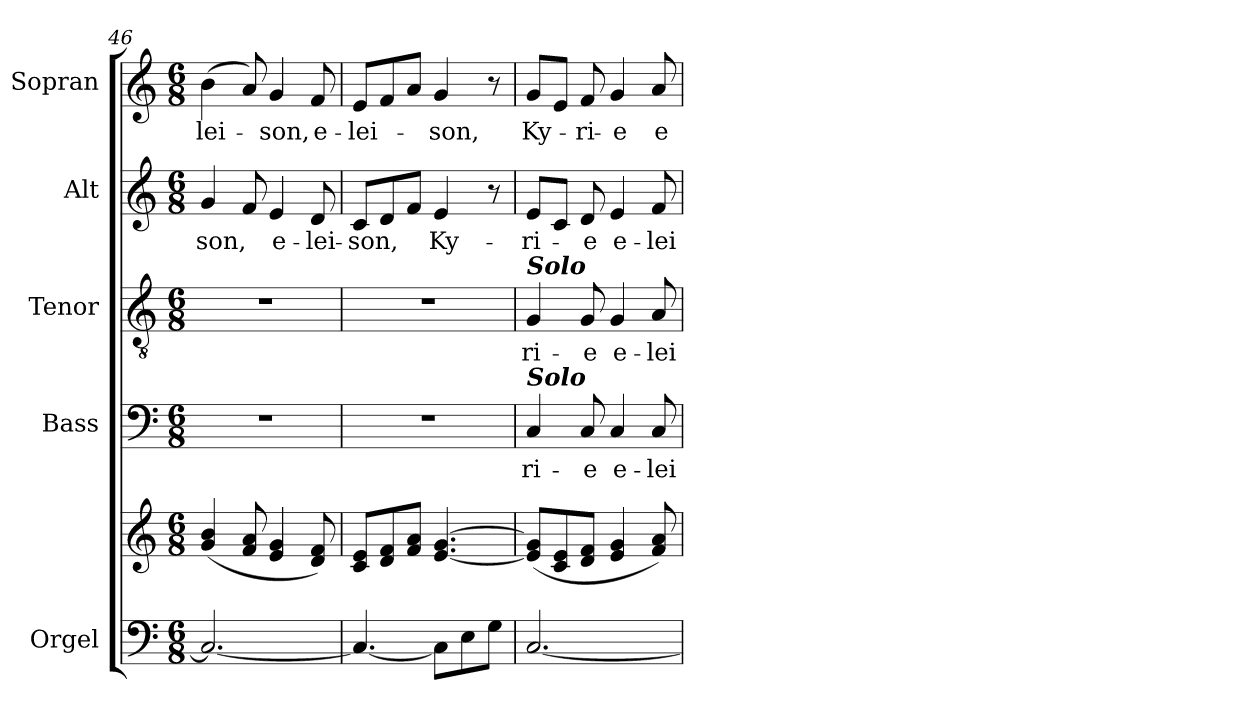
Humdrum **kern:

**kern	**kern	**kern	**text	**kern	**text	**kern	**text	**kern	**text
*part5	*part5	*part4	*part4	*part3	*part3	*part2	*part2	*part1	*part1
*staff6	*staff5	*staff4	*staff4	*staff3	*staff3	*staff2	*staff2	*staff1	*staff1
*I"Orgel	*	*I"Bass	*	*I"Tenor	*	*I"Alt	*	*I"Sopran	*
*I'Org.	*	*I'B.	*	*I'T.	*	*I'A.	*	*I'S.	*
*clefF4	*clefG2	*clefF4	*	*clefGv2	*	*clefG2	*	*clefG2	*
*k[]	*k[]	*k[]	*	*k[]	*	*k[]	*	*k[]	*
*C:	*C:	*C:	*	*C:	*	*C:	*	*C:	*
*M6/8	*M6/8	*M6/8	*	*M6/8	*	*M6/8	*	*M6/8	*
=46	=46	=46	=46	=46	=46	=46	=46	=46	=46
!	!	!	!	!	!	!	!LO:LY:b	!	!LO:LY:b
2.C/_	(<4g/ 4b/	2.r	.	2.r	.	4g/	-son,	(>4b\	-lei-
.	8f/ 8a/	.	.	.	.	8f/	.	8a/)	.
!	!	!	!	!	!	!	!LO:LY:b	!	!LO:LY:b
.	4e/ 4g/	.	.	.	.	4e/	e-	4g/	-son,
!	!	!	!	!	!	!	!LO:LY:b	!	!LO:LY:b
.	8d/ 8f/)	.	.	.	.	8d/	-lei-	8f/	e-
=47	=47	=47	=47	=47	=47	=47	=47	=47	=47
!	!	!	!	!	!	!	!LO:LY:b	!	!LO:LY:b
4.C/_	8c/ 8e/L	2.r	.	2.r	.	8c/L	-son,	8e/L	-lei-
.	8d/ 8f/	.	.	.	.	8d/	.	8f/	.
.	8f/ 8a/J	.	.	.	.	8f/J	.	8a/J	.
!	!	!	!	!	!	!	!LO:LY:b	!	!LO:LY:b
8C\L]	[4.e/ [4.g/	.	.	.	.	4e/	Ky-	4g/	-son,
8E\	.	.	.	.	.	.	.	.	.
8G\J	.	.	.	.	.	8r	.	8r	.
=48	=48	=48	=48	=48	=48	=48	=48	=48	=48
!	!	!	!	!LO:TX:a:Bi:t=Solo	!	!	!	!	!
!	!	!LO:TX:a:Bi:t=Solo	!	!	!	!	!	!	!
!	!	!	!LO:LY:b	!	!LO:LY:b	!	!LO:LY:b	!	!LO:LY:b
[2.C/	(<8e/] 8g/]L	4C/	-ri-	4G/	-ri-	8e/L	-ri-	8g/L	Ky-
.	8c/ 8e/	.	.	.	.	8c/J	.	8e/J	.
!	!	!	!LO:LY:b	!	!LO:LY:b	!	!LO:LY:b	!	!LO:LY:b
.	8d/ 8f/J	8C/	-e	8G/	-e	8d/	-e	8f/	-ri-
!	!	!	!LO:LY:b	!	!LO:LY:b	!	!LO:LY:b	!	!LO:LY:b
.	4e/ 4g/	4C/	e-	4G/	e-	4e/	e-	4g/	-e
!	!	!	!LO:LY:b	!	!LO:LY:b	!	!LO:LY:b	!	!LO:LY:b
.	8f/ 8a/)	8C/	-lei-	8A/	-lei-	8f/	-lei-	8a/	e-
=	=	=	=	=	=	=	=	=	=
*-	*-	*-	*-	*-	*-	*-	*-	*-	*-
